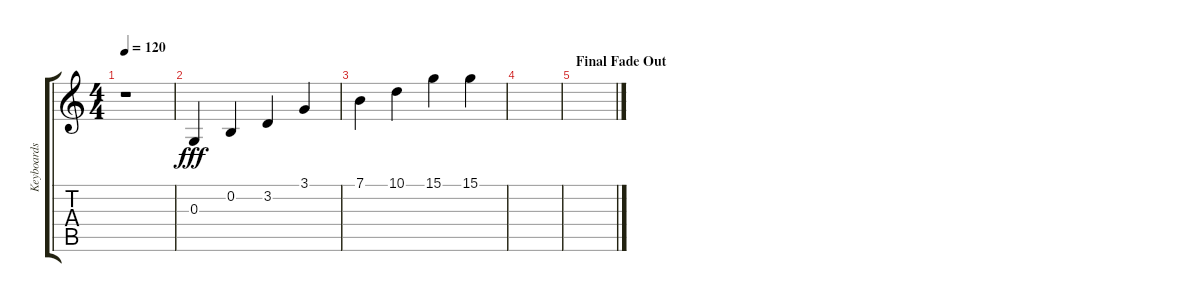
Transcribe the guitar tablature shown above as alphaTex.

\track ("Keyboards - Geoff Downes" "Keyboards ") {instrument synthbrass1}
\staff {score tabs}
\tuning (E4 B3 G3 D3 A2 E2) {hide}
\ts (4 4)
\tempo 120
\clef g2
\ks c
r.1{dy fff} |
0.3.4 0.2.4 3.2.4 3.1.4 |
7.1.4 10.1.4 15.1.4 15.1.4 |
|
\section ("" "Final Fade Out")
